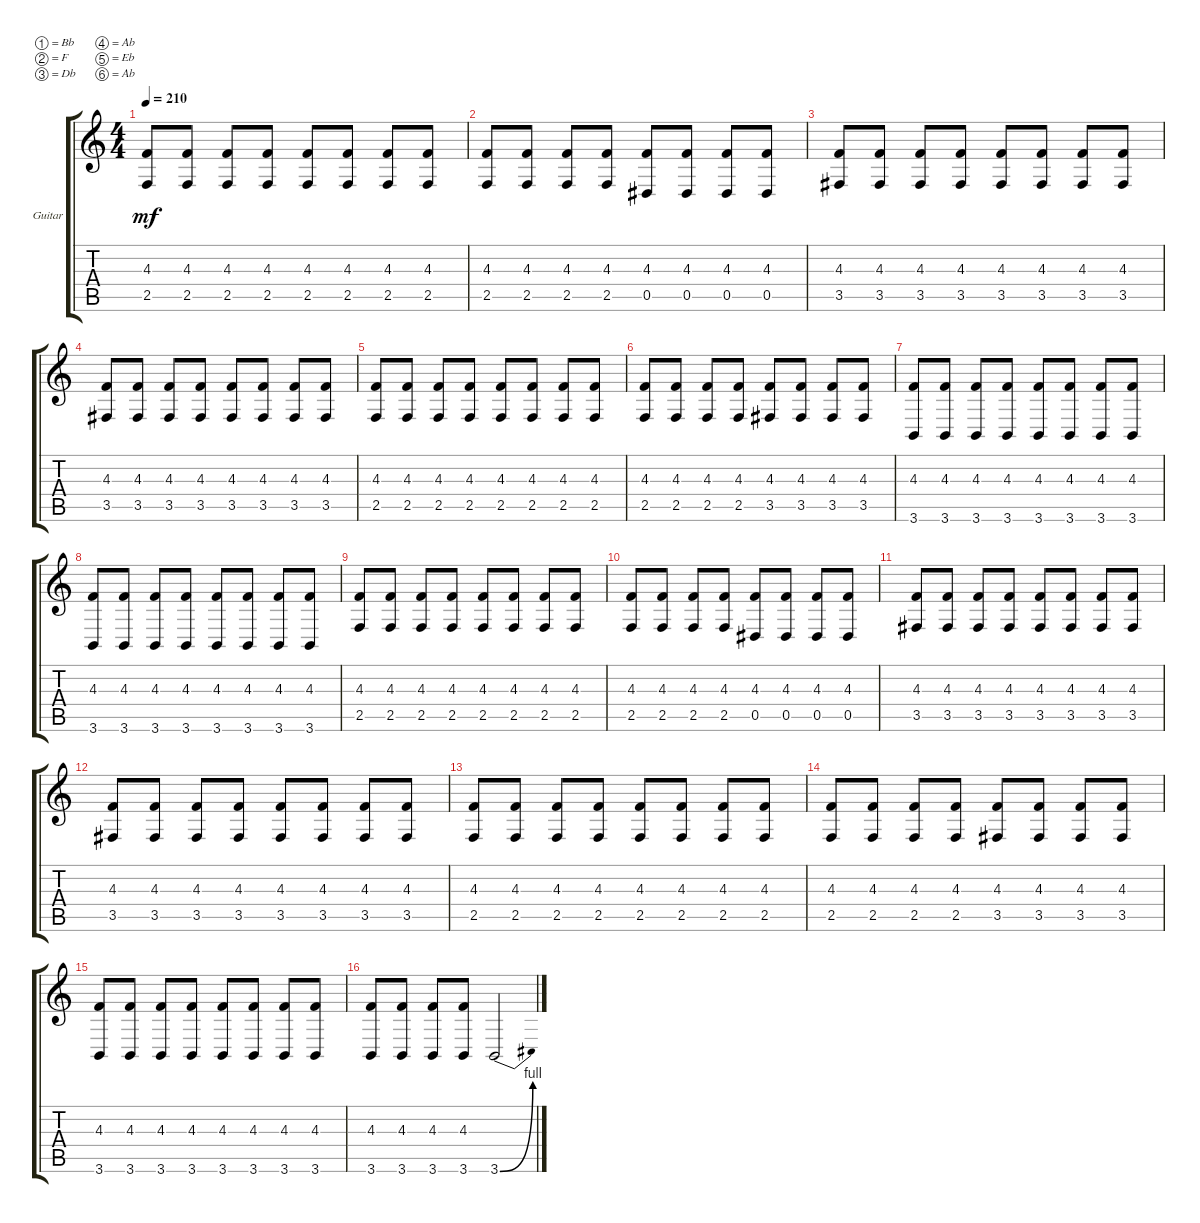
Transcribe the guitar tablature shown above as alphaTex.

\defaultSystemsLayout 4
\bracketExtendMode groupsimilarinstruments
\firstSystemTrackNameOrientation horizontal
\otherSystemsTrackNameOrientation horizontal
\track ("JR Bareis (Guitar)" "Guitar") {instrument distortionguitar}
\staff {score tabs}
\tuning (Bb3 F3 Db3 Ab2 Eb2 Ab1)
\ts (4 4)
\tempo 210
\clef g2
\ks c
(2.5 4.3).8{dy mf} (2.5 4.3).8 (2.5 4.3).8 (2.5 4.3).8 (2.5 4.3).8 (2.5 4.3).8 (2.5 4.3).8 (2.5 4.3).8 |
(2.5 4.3).8 (2.5 4.3).8 (2.5 4.3).8 (2.5 4.3).8 (0.5 4.3).8 (0.5 4.3).8 (0.5 4.3).8 (0.5 4.3).8 |
(3.5 4.3).8 (3.5 4.3).8 (3.5 4.3).8 (3.5 4.3).8 (3.5 4.3).8 (3.5 4.3).8 (3.5 4.3).8 (3.5 4.3).8 |
(3.5 4.3).8 (3.5 4.3).8 (3.5 4.3).8 (3.5 4.3).8 (3.5 4.3).8 (3.5 4.3).8 (3.5 4.3).8 (3.5 4.3).8 |
(2.5 4.3).8 (2.5 4.3).8 (2.5 4.3).8 (2.5 4.3).8 (2.5 4.3).8 (2.5 4.3).8 (2.5 4.3).8 (2.5 4.3).8 |
(2.5 4.3).8 (2.5 4.3).8 (2.5 4.3).8 (2.5 4.3).8 (3.5 4.3).8 (3.5 4.3).8 (3.5 4.3).8 (3.5 4.3).8 |
(3.6 4.3).8 (3.6 4.3).8 (3.6 4.3).8 (3.6 4.3).8 (3.6 4.3).8 (3.6 4.3).8 (3.6 4.3).8 (3.6 4.3).8 |
(3.6 4.3).8 (3.6 4.3).8 (3.6 4.3).8 (3.6 4.3).8 (3.6 4.3).8 (3.6 4.3).8 (3.6 4.3).8 (3.6 4.3).8 |
(2.5 4.3).8 (2.5 4.3).8 (2.5 4.3).8 (2.5 4.3).8 (2.5 4.3).8 (2.5 4.3).8 (2.5 4.3).8 (2.5 4.3).8 |
(2.5 4.3).8 (2.5 4.3).8 (2.5 4.3).8 (2.5 4.3).8 (0.5 4.3).8 (0.5 4.3).8 (0.5 4.3).8 (0.5 4.3).8 |
(3.5 4.3).8 (3.5 4.3).8 (3.5 4.3).8 (3.5 4.3).8 (3.5 4.3).8 (3.5 4.3).8 (3.5 4.3).8 (3.5 4.3).8 |
(3.5 4.3).8 (3.5 4.3).8 (3.5 4.3).8 (3.5 4.3).8 (3.5 4.3).8 (3.5 4.3).8 (3.5 4.3).8 (3.5 4.3).8 |
(2.5 4.3).8 (2.5 4.3).8 (2.5 4.3).8 (2.5 4.3).8 (2.5 4.3).8 (2.5 4.3).8 (2.5 4.3).8 (2.5 4.3).8 |
(2.5 4.3).8 (2.5 4.3).8 (2.5 4.3).8 (2.5 4.3).8 (3.5 4.3).8 (3.5 4.3).8 (3.5 4.3).8 (3.5 4.3).8 |
(3.6 4.3).8 (3.6 4.3).8 (3.6 4.3).8 (3.6 4.3).8 (3.6 4.3).8 (3.6 4.3).8 (3.6 4.3).8 (3.6 4.3).8 |
(4.3 3.6).8 (4.3 3.6).8 (4.3 3.6).8 (4.3 3.6).8 3.6{be (bend 0 0 15 4)}.2
